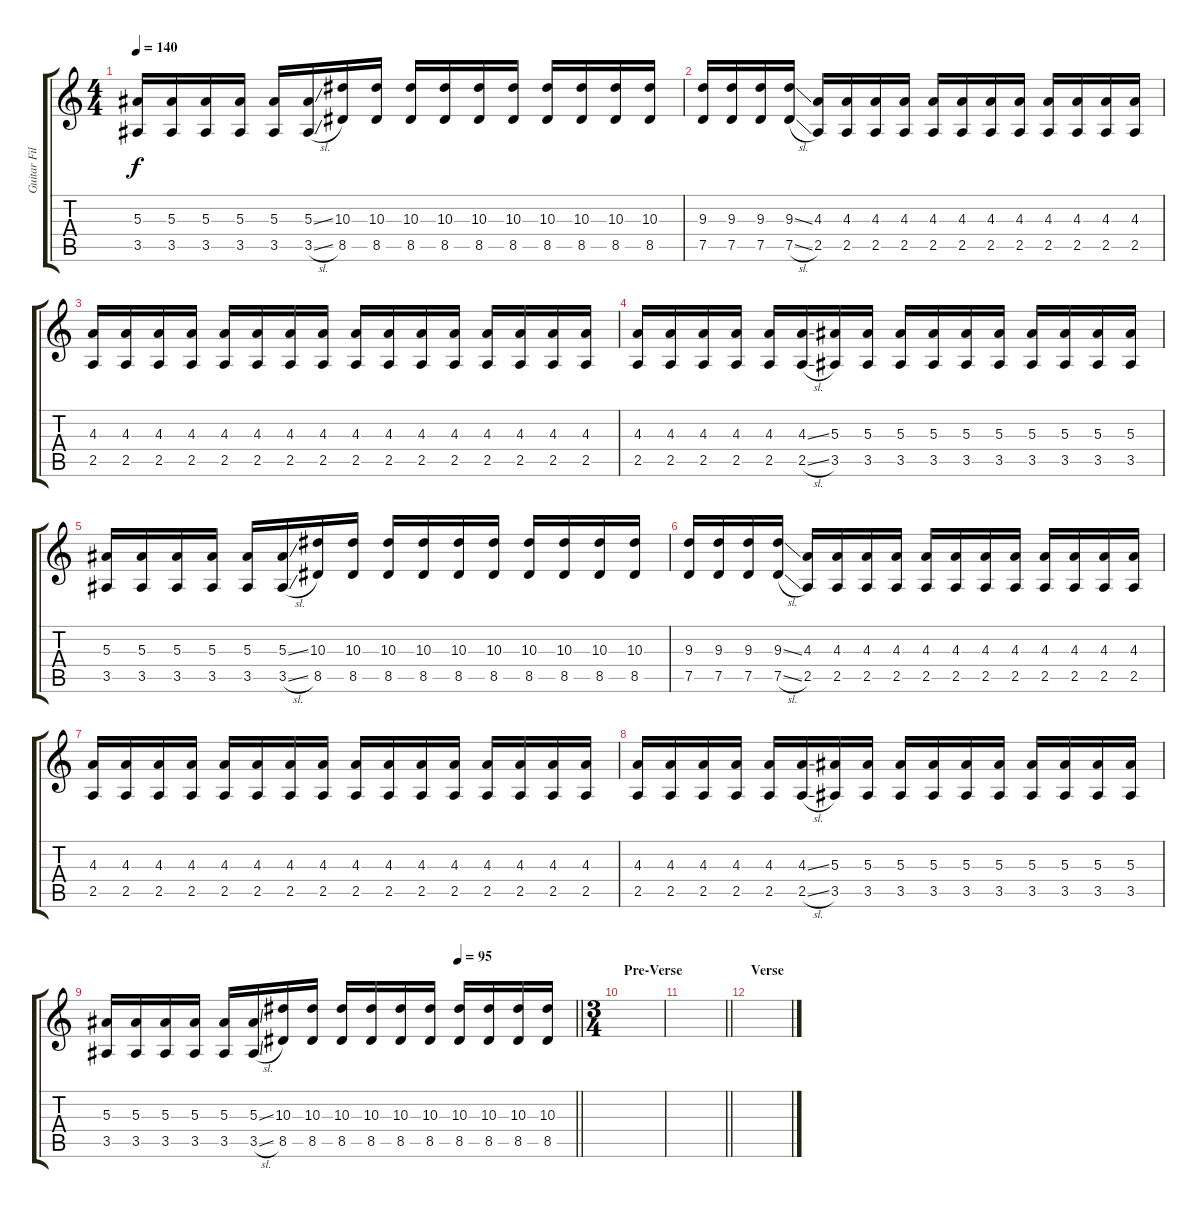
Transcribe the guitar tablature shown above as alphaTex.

\track ("Guitar Fill" "Guitar Fil") {instrument overdrivenguitar}
\staff {score tabs}
\tuning (D4 A3 F3 C3 G2 C2) {hide}
\ts (4 4)
\tempo 140
\clef g2
\ks c
(5.3 3.5).16{dy f} (5.3 3.5).16 (5.3 3.5).16 (5.3 3.5).16 (5.3 3.5).16 (5.3{ss} 3.5{sl}).16 (10.3 8.5).16 (10.3 8.5).16 (10.3 8.5).16 (10.3 8.5).16 (10.3 8.5).16 (10.3 8.5).16 (10.3 8.5).16 (10.3 8.5).16 (10.3 8.5).16 (10.3 8.5).16 |
(9.3 7.5).16 (9.3 7.5).16 (9.3 7.5).16 (9.3{ss} 7.5{sl}).16 (4.3 2.5).16 (4.3 2.5).16 (4.3 2.5).16 (4.3 2.5).16 (4.3 2.5).16 (4.3 2.5).16 (4.3 2.5).16 (4.3 2.5).16 (4.3 2.5).16 (4.3 2.5).16 (4.3 2.5).16 (4.3 2.5).16 |
(4.3 2.5).16 (4.3 2.5).16 (4.3 2.5).16 (4.3 2.5).16 (4.3 2.5).16 (4.3 2.5).16 (4.3 2.5).16 (4.3 2.5).16 (4.3 2.5).16 (4.3 2.5).16 (4.3 2.5).16 (4.3 2.5).16 (4.3 2.5).16 (4.3 2.5).16 (4.3 2.5).16 (4.3 2.5).16 |
(4.3 2.5).16 (4.3 2.5).16 (4.3 2.5).16 (4.3 2.5).16 (4.3 2.5).16 (4.3{ss} 2.5{sl}).16 (5.3 3.5).16 (5.3 3.5).16 (5.3 3.5).16 (5.3 3.5).16 (5.3 3.5).16 (5.3 3.5).16 (5.3 3.5).16 (5.3 3.5).16 (5.3 3.5).16 (5.3 3.5).16 |
(5.3 3.5).16 (5.3 3.5).16 (5.3 3.5).16 (5.3 3.5).16 (5.3 3.5).16 (5.3{ss} 3.5{sl}).16 (10.3 8.5).16 (10.3 8.5).16 (10.3 8.5).16 (10.3 8.5).16 (10.3 8.5).16 (10.3 8.5).16 (10.3 8.5).16 (10.3 8.5).16 (10.3 8.5).16 (10.3 8.5).16 |
(9.3 7.5).16 (9.3 7.5).16 (9.3 7.5).16 (9.3{ss} 7.5{sl}).16 (4.3 2.5).16 (4.3 2.5).16 (4.3 2.5).16 (4.3 2.5).16 (4.3 2.5).16 (4.3 2.5).16 (4.3 2.5).16 (4.3 2.5).16 (4.3 2.5).16 (4.3 2.5).16 (4.3 2.5).16 (4.3 2.5).16 |
(4.3 2.5).16 (4.3 2.5).16 (4.3 2.5).16 (4.3 2.5).16 (4.3 2.5).16 (4.3 2.5).16 (4.3 2.5).16 (4.3 2.5).16 (4.3 2.5).16 (4.3 2.5).16 (4.3 2.5).16 (4.3 2.5).16 (4.3 2.5).16 (4.3 2.5).16 (4.3 2.5).16 (4.3 2.5).16 |
(4.3 2.5).16 (4.3 2.5).16 (4.3 2.5).16 (4.3 2.5).16 (4.3 2.5).16 (4.3{ss} 2.5{sl}).16 (5.3 3.5).16 (5.3 3.5).16 (5.3 3.5).16 (5.3 3.5).16 (5.3 3.5).16 (5.3 3.5).16 (5.3 3.5).16 (5.3 3.5).16 (5.3 3.5).16 (5.3 3.5).16 |
\tempo (95 0.75)
\barLineRight lightlight
(5.3 3.5).16 (5.3 3.5).16 (5.3 3.5).16 (5.3 3.5).16 (5.3 3.5).16 (5.3{ss} 3.5{sl}).16 (10.3 8.5).16 (10.3 8.5).16 (10.3 8.5).16 (10.3 8.5).16 (10.3 8.5).16 (10.3 8.5).16 (10.3 8.5).16 (10.3 8.5).16 (10.3 8.5).16 (10.3 8.5).16 |
\ts (3 4)
\section ("" "Pre-Verse")
|
\barLineRight lightlight
|
\section ("" "Verse")
